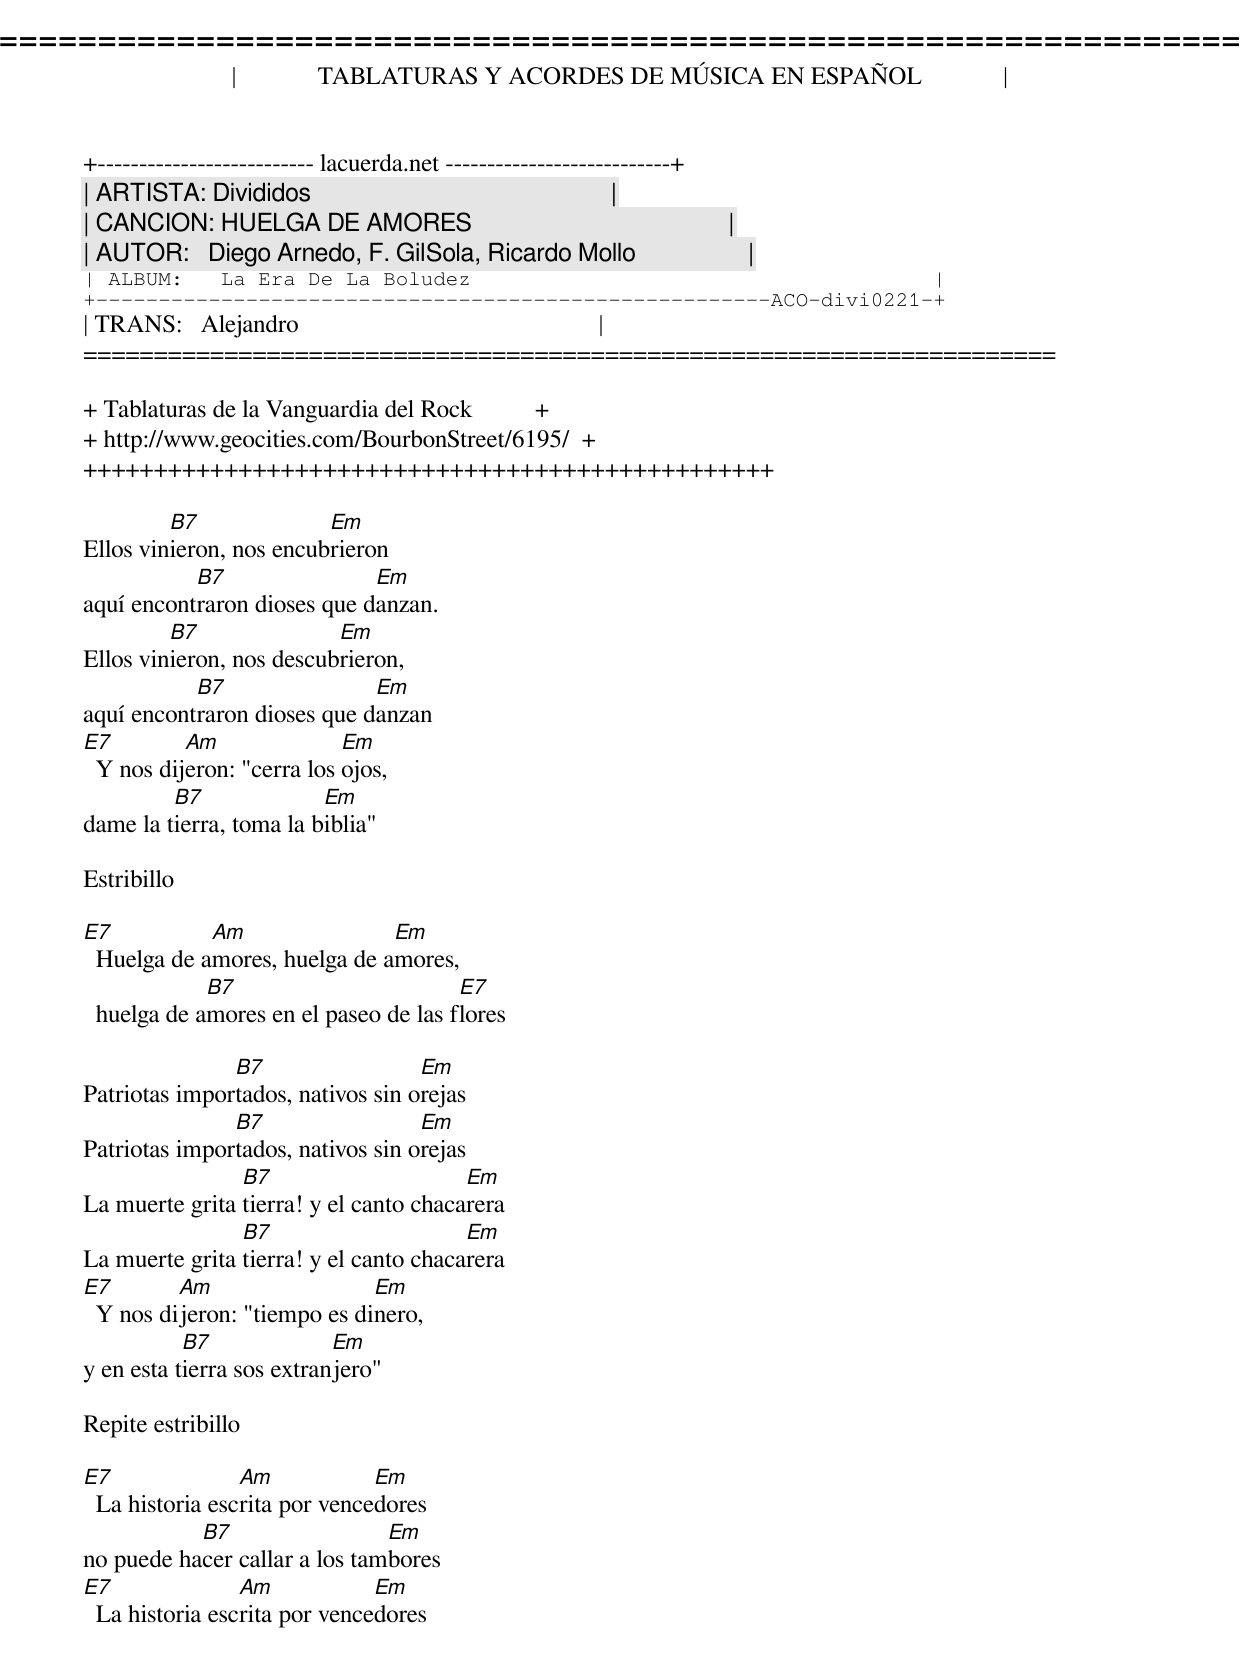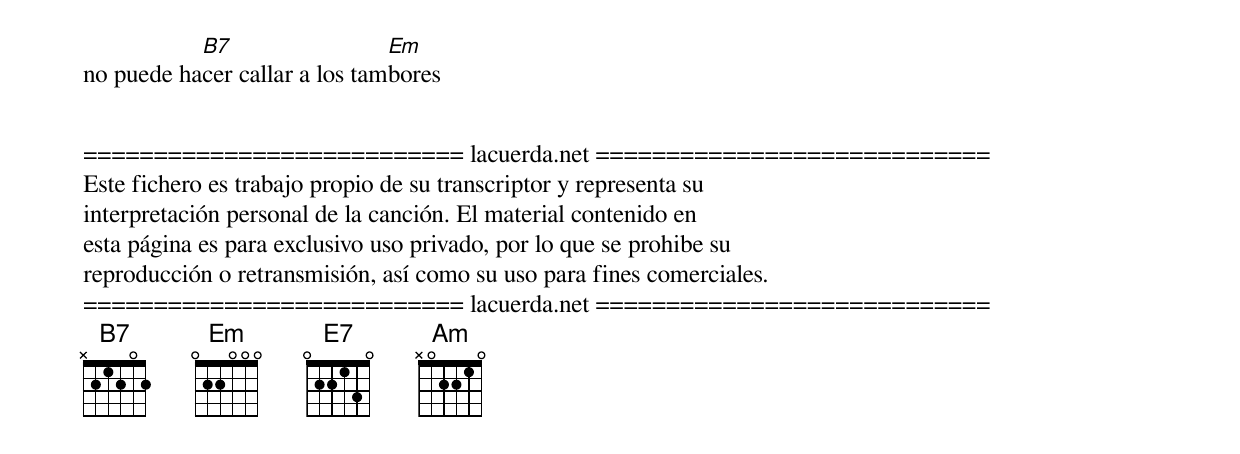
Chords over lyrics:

=====================================================================
|             TABLATURAS Y ACORDES DE MÚSICA EN ESPAÑOL             |
+-------------------------- lacuerda.net ---------------------------+
| ARTISTA: Divididos                                                |
| CANCION: HUELGA DE AMORES                                         |
| AUTOR:   Diego Arnedo, F. GilSola, Ricardo Mollo                  |
| ALBUM:   La Era De La Boludez                                     |
+------------------------------------------------------ACO-divi0221-+
| TRANS:   Alejandro                                                |
=====================================================================

+ Tablaturas de la Vanguardia del Rock          +
+ http://www.geocities.com/BourbonStreet/6195/  +
+++++++++++++++++++++++++++++++++++++++++++++++++

         B7              Em
Ellos vinieron, nos encubrieron
           B7                Em
aquí encontraron dioses que danzan.
         B7               Em
Ellos vinieron, nos descubrieron,
           B7                Em
aquí encontraron dioses que danzan
E7         Am               Em
  Y nos dijeron: "cerra los ojos,
         B7              Em
dame la tierra, toma la biblia"

Estribillo

E7           Am                Em
  Huelga de amores, huelga de amores,
             B7                        E7
  huelga de amores en el paseo de las flores

               B7                  Em
Patriotas importados, nativos sin orejas
               B7                  Em
Patriotas importados, nativos sin orejas
                B7                      Em
La muerte grita tierra! y el canto chacarera
                B7                      Em
La muerte grita tierra! y el canto chacarera
E7        Am                  Em
  Y nos dijeron: "tiempo es dinero,
           B7              Em
y en esta tierra sos extranjero"

Repite estribillo

E7               Am            Em
  La historia escrita por vencedores
           B7                  Em
no puede hacer callar a los tambores
E7               Am            Em
  La historia escrita por vencedores
           B7                  Em
no puede hacer callar a los tambores


=========================== lacuerda.net ============================
Este fichero es trabajo propio de su transcriptor y representa su
interpretación personal de la canción. El material contenido en
esta página es para exclusivo uso privado, por lo que se prohibe su
reproducción o retransmisión, así como su uso para fines comerciales.
=========================== lacuerda.net ============================
